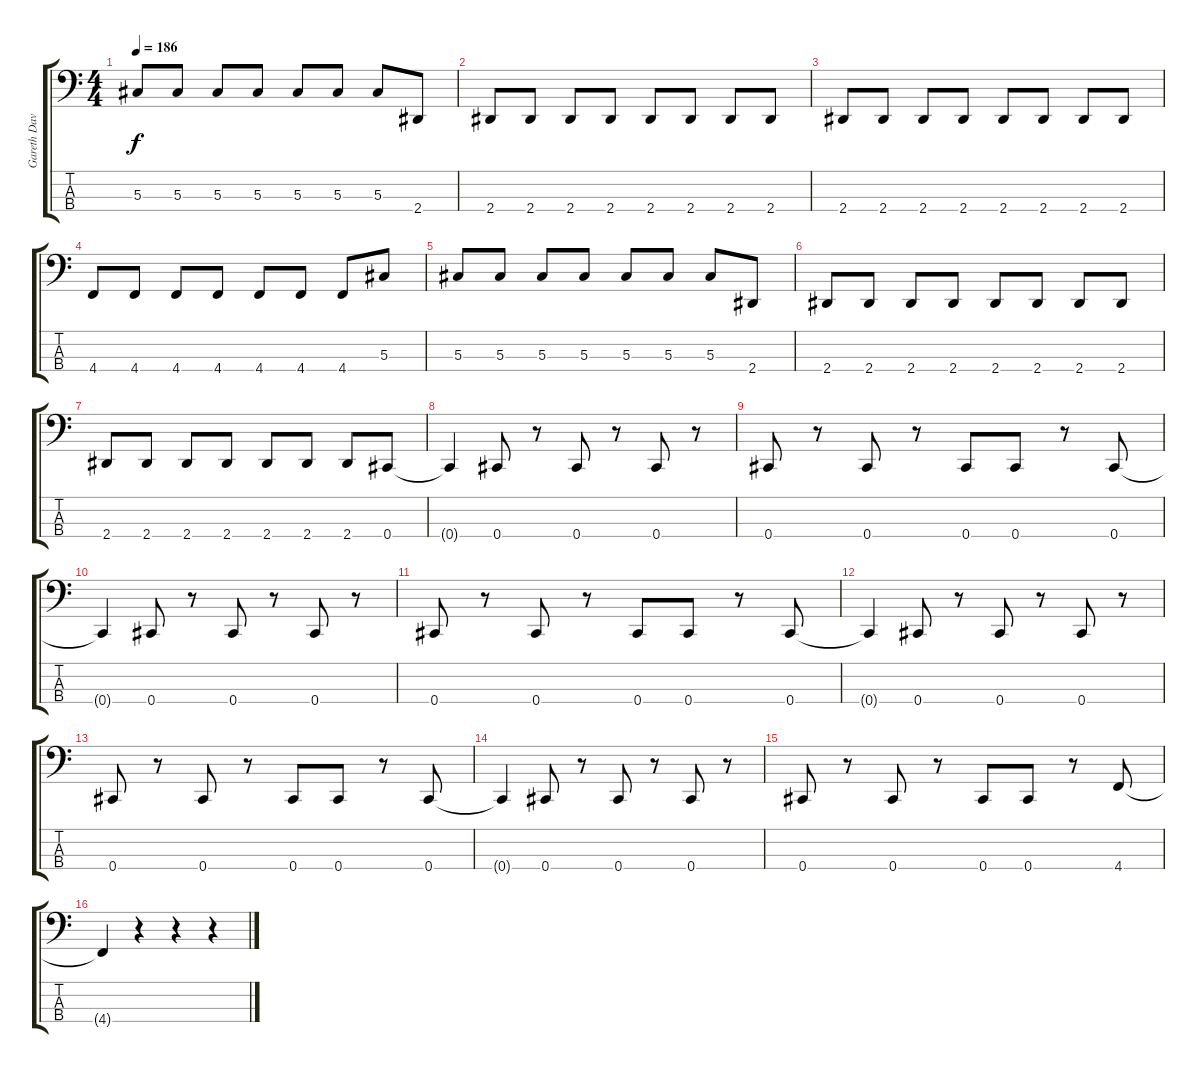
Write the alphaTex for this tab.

\track ("Gareth Davies" "Gareth Dav") {instrument electricbasspick}
\staff {score tabs}
\tuning (Gb2 Db2 Ab1 Db1) {hide}
\ts (4 4)
\tempo 186
\clef f4
\ks c
5.3.8{dy f} 5.3.8 5.3.8 5.3.8 5.3.8 5.3.8 5.3.8 2.4.8 |
2.4.8 2.4.8 2.4.8 2.4.8 2.4.8 2.4.8 2.4.8 2.4.8 |
2.4.8 2.4.8 2.4.8 2.4.8 2.4.8 2.4.8 2.4.8 2.4.8 |
4.4.8 4.4.8 4.4.8 4.4.8 4.4.8 4.4.8 4.4.8 5.3.8 |
5.3.8 5.3.8 5.3.8 5.3.8 5.3.8 5.3.8 5.3.8 2.4.8 |
2.4.8 2.4.8 2.4.8 2.4.8 2.4.8 2.4.8 2.4.8 2.4.8 |
2.4.8 2.4.8 2.4.8 2.4.8 2.4.8 2.4.8 2.4.8 0.4.8 |
0.4{t}.4 0.4.8 r.8 0.4.8 r.8 0.4.8 r.8 |
0.4.8 r.8 0.4.8 r.8 0.4.8 0.4.8 r.8 0.4.8 |
0.4{t}.4 0.4.8 r.8 0.4.8 r.8 0.4.8 r.8 |
0.4.8 r.8 0.4.8 r.8 0.4.8 0.4.8 r.8 0.4.8 |
0.4{t}.4 0.4.8 r.8 0.4.8 r.8 0.4.8 r.8 |
0.4.8 r.8 0.4.8 r.8 0.4.8 0.4.8 r.8 0.4.8 |
0.4{t}.4 0.4.8 r.8 0.4.8 r.8 0.4.8 r.8 |
0.4.8 r.8 0.4.8 r.8 0.4.8 0.4.8 r.8 4.4.8 |
4.4{t}.4 r.4 r.4 r.4
